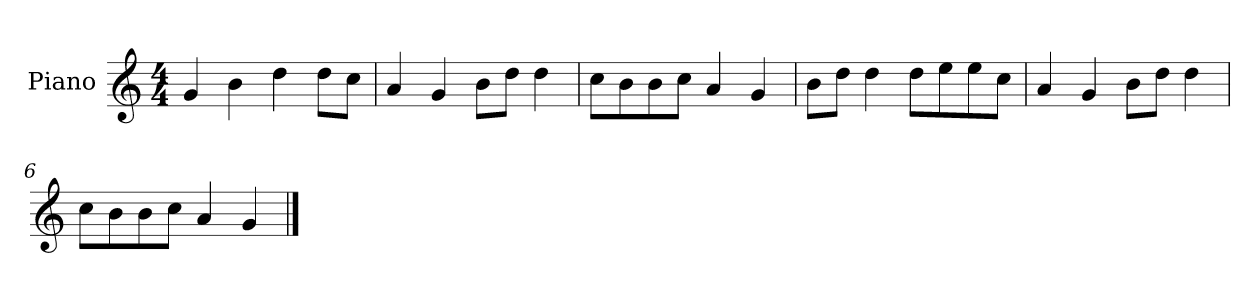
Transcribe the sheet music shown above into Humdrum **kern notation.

**kern
*part1
*staff1
*I"Piano
*I'P-no
*clefG2
*k[]
*M4/4
*MM90
=1
4g/
4b\
4dd\
8dd\L
8cc\J
=2
4a/
4g/
8b\L
8dd\J
4dd\
=3
8cc\L
8b\
8b\
8cc\J
4a/
4g/
=4
8b\L
8dd\J
4dd\
8dd\L
8ee\
8ee\
8cc\J
=5
4a/
4g/
8b\L
8dd\J
4dd\
=6
8cc\L
8b\
8b\
8cc\J
4a/
4g/
==
*-
